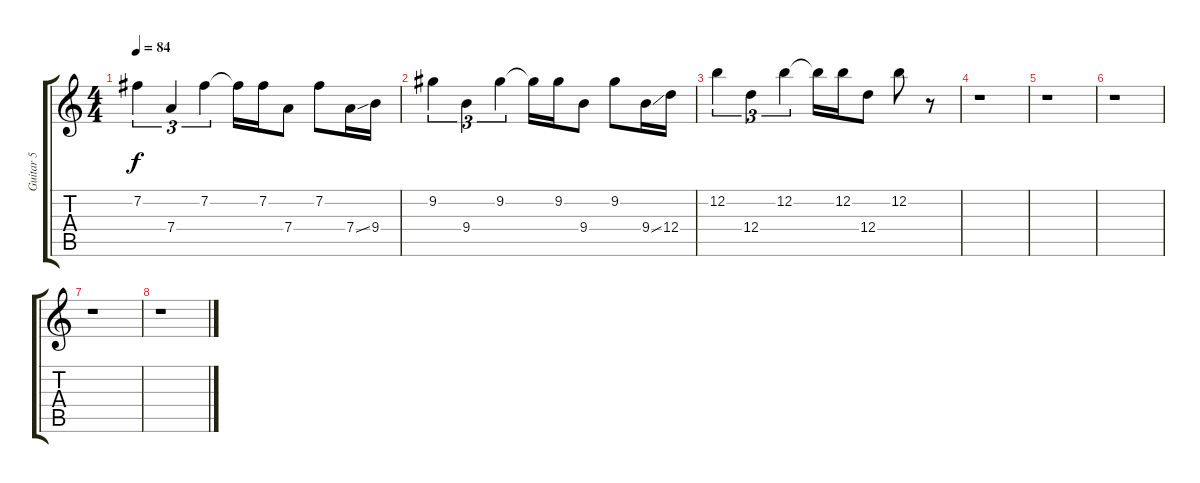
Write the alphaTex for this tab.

\track ("Guitar 5" "Guitar 5") {instrument electricguitarclean}
\staff {score tabs}
\tuning (E4 B3 G3 D3 A2 E2) {hide}
\ts (4 4)
\tempo 84
\clef g2
\ks c
7.2.4{tu (3 2) dy f} 7.4.4{tu (3 2)} 7.2.4{tu (3 2)} 7.2{t}.16 7.2.16 7.4.8 7.2.8 7.4{ss}.16 9.4.16 |
9.2.4{tu (3 2)} 9.4.4{tu (3 2)} 9.2.4{tu (3 2)} 9.2{t}.16 9.2.16 9.4.8 9.2.8 9.4{ss}.16 12.4.16 |
12.2.4{tu (3 2)} 12.4.4{tu (3 2)} 12.2.4{tu (3 2)} 12.2{t}.16 12.2.16 12.4.8 12.2.8 r.8 |
r.1 |
r.1 |
r.1 |
r.1 |
r.1
